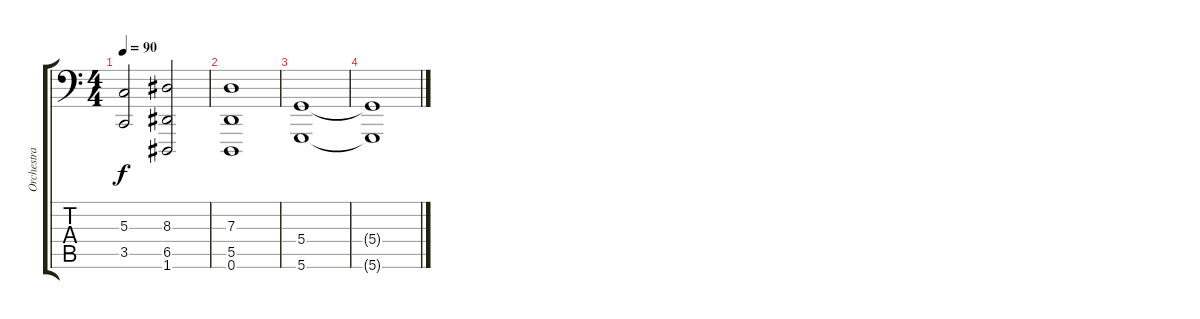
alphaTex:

\track ("Orchestra Brass" "Orchestra ") {instrument brasssection}
\staff {score tabs}
\tuning (E3 B2 G2 D2 A1 D1) {hide}
\ts (4 4)
\tempo 90
\clef f4
\ks c
(5.3 3.5).2{dy f} (8.3 6.5 1.6).2 |
(7.3 5.5 0.6).1 |
(5.4 5.6).1 |
(5.4{t} 5.6{t}).1
